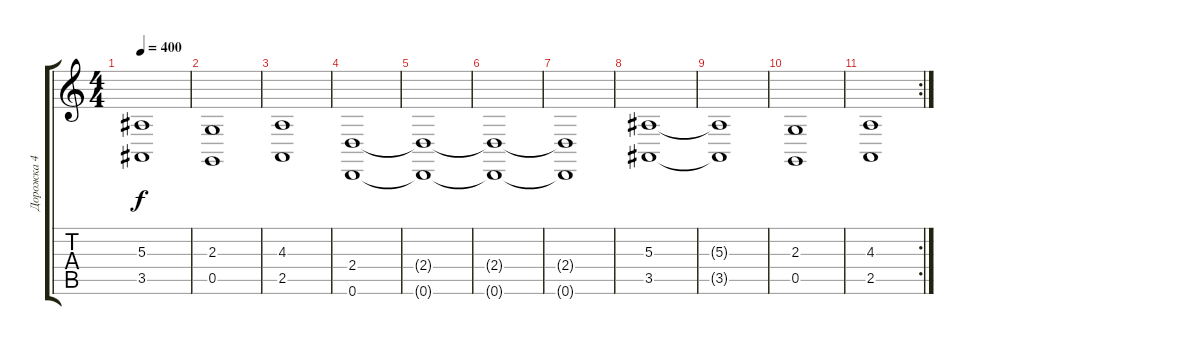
\track ("Дорожка 4" "Дорожка 4") {instrument tremolostrings}
\staff {score tabs}
\tuning (D4 A3 F3 C3 G2 D2) {hide}
\ts (4 4)
\tempo 400
\clef g2
\ks c
(5.3{t} 3.5{t}).1{dy f} |
(2.3 0.5).1 |
(4.3 2.5).1 |
(2.4 0.6).1 |
(2.4{t} 0.6{t}).1 |
(2.4{t} 0.6{t}).1 |
(2.4{t} 0.6{t}).1 |
(5.3 3.5).1 |
(5.3{t} 3.5{t}).1 |
(2.3 0.5).1 |
\rc 2
(4.3 2.5).1
